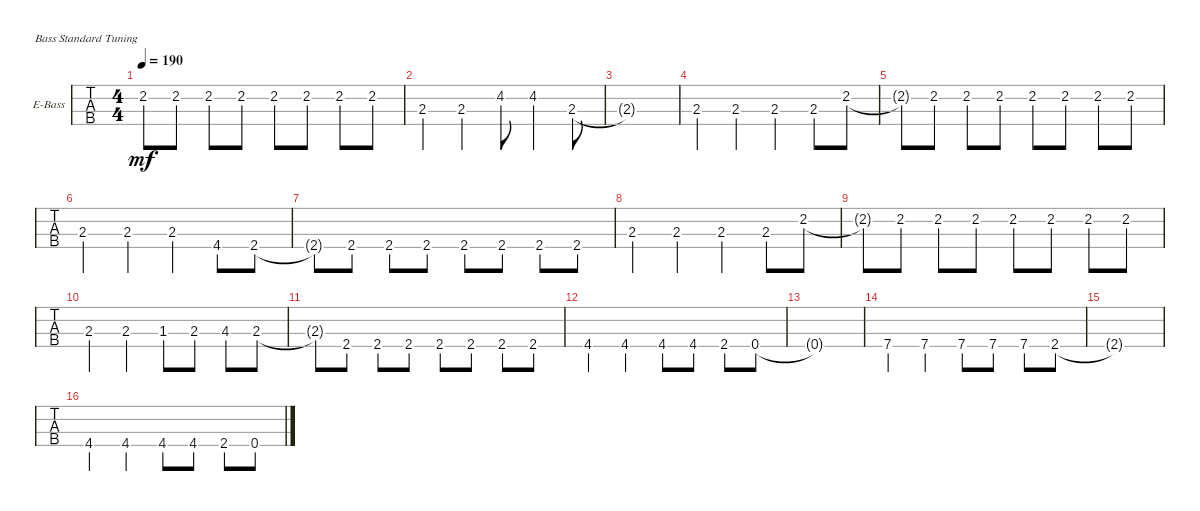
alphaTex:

\defaultSystemsLayout 4
\bracketExtendMode groupsimilarinstruments
\firstSystemTrackNameOrientation horizontal
\otherSystemsTrackNameOrientation horizontal
\track ("Akshay" "E-Bass") {instrument electricbassfinger}
\staff {tabs}
\tuning (G2 D2 A1 E1)
\ts (4 4)
\tempo 190
\clef f4
\ks c
2.2{t}.8{dy mf} 2.2.8 2.2.8 2.2.8 2.2.8 2.2.8 2.2.8 2.2.8 |
2.3.4 2.3.4 4.2.8 4.2.4 2.3.8 |
2.3{t}.1 |
2.3.4 2.3.4 2.3.4 2.3.8 2.2.8 |
2.2{t}.8 2.2.8 2.2.8 2.2.8 2.2.8 2.2.8 2.2.8 2.2.8 |
2.3.4 2.3.4 2.3.4 4.4.8 2.4.8 |
2.4{t}.8 2.4.8 2.4.8 2.4.8 2.4.8 2.4.8 2.4.8 2.4.8 |
2.3.4 2.3.4 2.3.4 2.3.8 2.2.8 |
2.2{t}.8 2.2.8 2.2.8 2.2.8 2.2.8 2.2.8 2.2.8 2.2.8 |
2.3.4 2.3.4 1.3.8 2.3.8 4.3.8 2.3.8 |
2.3{t}.8 2.4.8 2.4.8 2.4.8 2.4.8 2.4.8 2.4.8 2.4.8 |
4.4.4 4.4.4 4.4.8 4.4.8 2.4.8 0.4.8 |
0.4{t}.1 |
7.4.4 7.4.4 7.4.8 7.4.8 7.4.8 2.4.8 |
2.4{t}.1 |
4.4.4 4.4.4 4.4.8 4.4.8 2.4.8 0.4.8
